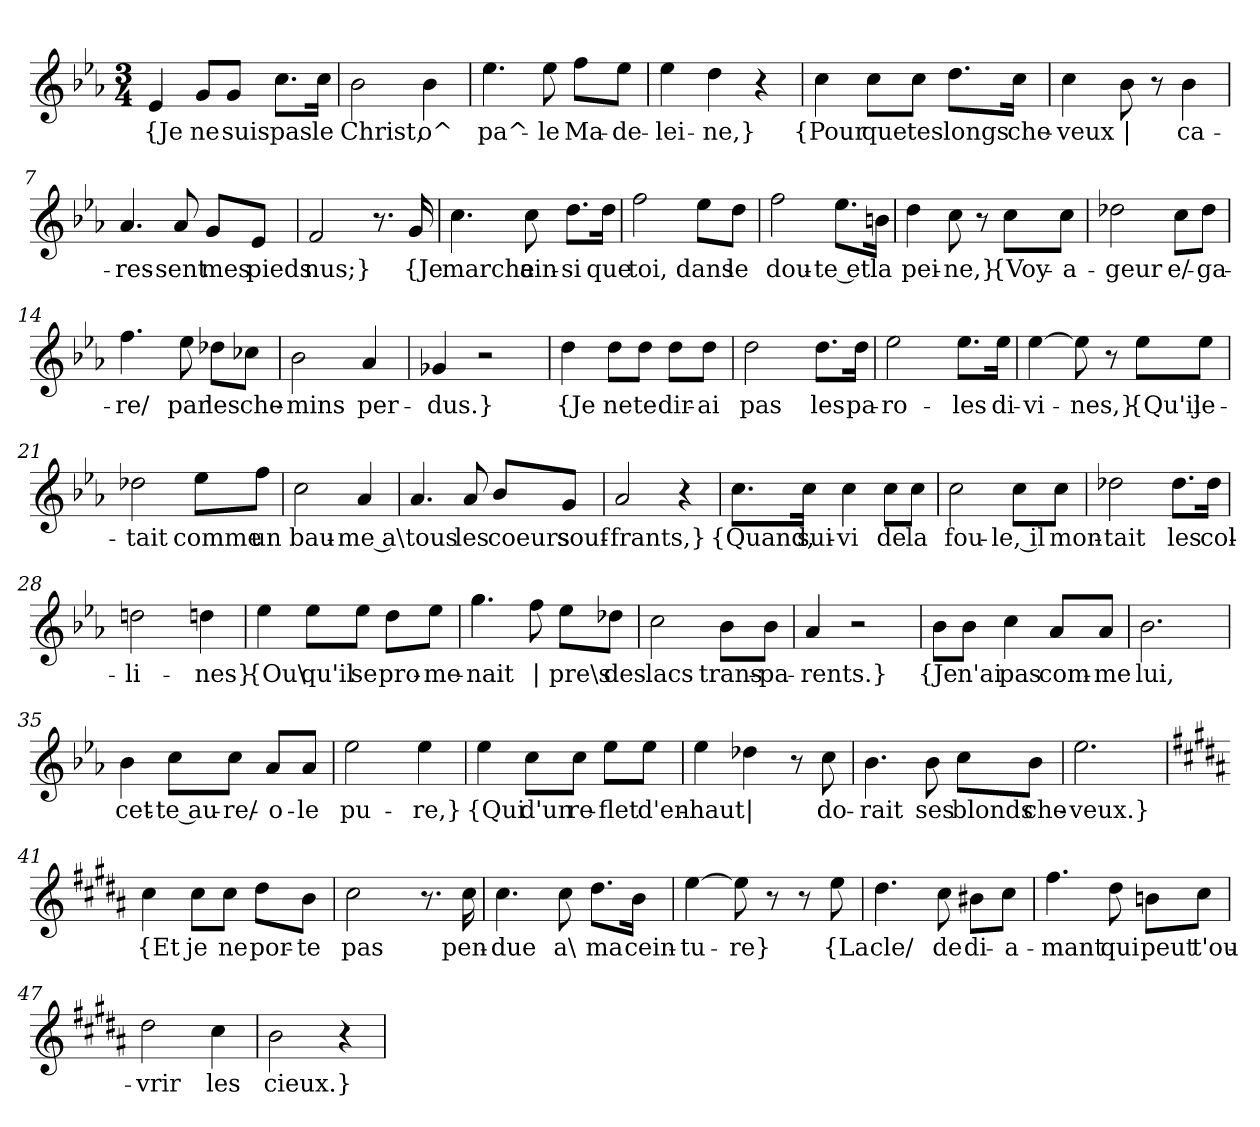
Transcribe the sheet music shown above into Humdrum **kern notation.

**kern	**text
*part1	*part1
*staff1	*staff1
*clefG2	*
*k[b-e-a-]	*
*M3/4	*
=1	=1
!	!LO:LY:b
4e-/	{Je
!	!LO:LY:b
8g/L	ne
!	!LO:LY:b
8g/J	suis
!	!LO:LY:b
8.cc\L	pas
!	!LO:LY:b
16cc\Jk	le
=2	=2
!	!LO:LY:b
2b-\	Christ,
!	!LO:LY:b
4b-\	o^
=3	=3
!	!LO:LY:b
4.ee-\	pa^-
!	!LO:LY:b
8ee-\	-le
!	!LO:LY:b
8ff\L	Ma-
!	!LO:LY:b
8ee-\J	-de-
=4	=4
!	!LO:LY:b
4ee-\	-lei-
!	!LO:LY:b
4dd\	-ne,}
4r	.
=5	=5
!	!LO:LY:b
4cc\	{Pour
!	!LO:LY:b
8cc\L	que
!	!LO:LY:b
8cc\J	tes
!	!LO:LY:b
8.dd\L	longs
!	!LO:LY:b
16cc\Jk	che-
=6	=6
!	!LO:LY:b
4cc\	-veux
!	!LO:LY:b
8b-\	|
8r	.
!	!LO:LY:b
4b-\	ca-
!!LO:LB:g=z
=7	=7
!	!LO:LY:b
4.a-/	-res-
!	!LO:LY:b
8a-/	-sent
!	!LO:LY:b
8g/L	mes
!	!LO:LY:b
8e-/J	pieds
=8	=8
!	!LO:LY:b
2f/	nus;}
8.r	.
!	!LO:LY:b
16g/	{Je
=9	=9
!	!LO:LY:b
4.cc\	marche
!	!LO:LY:b
8cc\	ain-
!	!LO:LY:b
8.dd\L	-si
!	!LO:LY:b
16dd\Jk	que
=10	=10
!	!LO:LY:b
2ff\	toi,
!	!LO:LY:b
8ee-\L	dans
!	!LO:LY:b
8dd\J	le
=11	=11
!	!LO:LY:b
2ff\	dou-
!	!LO:LY:b
8.ee-\L	-te et
!	!LO:LY:b
16bn\Jk	la
=12	=12
!	!LO:LY:b
4dd\	pei-
!	!LO:LY:b
8cc\	-ne,}
8r	.
!	!LO:LY:b
8cc\L	{Voy-
!	!LO:LY:b
8cc\J	-a-
!!LO:LB:g=z
=13	=13
!	!LO:LY:b
2dd-X\	-geur
!	!LO:LY:b
8cc\L	e/-
!	!LO:LY:b
8dd-\J	-ga-
=14	=14
!	!LO:LY:b
4.ff\	-re/
!	!LO:LY:b
8ee-\	par
!	!LO:LY:b
8dd-X\L	les
!	!LO:LY:b
8cc-X\J	che-
=15	=15
!	!LO:LY:b
2b-\	-mins
!	!LO:LY:b
4a-/	per-
=16	=16
!	!LO:LY:b
4g-X/	-dus.}
2r	.
=17	=17
!	!LO:LY:b
4dd\	{Je
!	!LO:LY:b
8dd\L	ne
!	!LO:LY:b
8dd\J	te
!	!LO:LY:b
8dd\L	dir-
!	!LO:LY:b
8dd\J	-ai
=18	=18
!	!LO:LY:b
2dd\	pas
!	!LO:LY:b
8.dd\L	les
!	!LO:LY:b
16dd\Jk	pa-
=19	=19
!	!LO:LY:b
2ee-\	-ro-
!	!LO:LY:b
8.ee-\L	-les
!	!LO:LY:b
16ee-\Jk	di-
!!LO:LB:g=z
=20	=20
!	!LO:LY:b
[4ee-\	-vi-
!	!LO:LY:b
8ee-\]	-nes,}
8r	.
!	!LO:LY:b
8ee-\L	{Qu'il
!	!LO:LY:b
8ee-\J	je-
=21	=21
!	!LO:LY:b
2dd-X\	-tait
!	!LO:LY:b
8ee-\L	comme
!	!LO:LY:b
8ff\J	un
=22	=22
!	!LO:LY:b
2cc\	bau-
!	!LO:LY:b
4a-/	-me a\
=23	=23
!	!LO:LY:b
4.a-/	tous
!	!LO:LY:b
8a-/	les
!	!LO:LY:b
8b-/L	coeurs
!	!LO:LY:b
8g/J	souf-
=24	=24
!	!LO:LY:b
2a-/	-frants,}
4r	.
!!LO:LB:g=z
=25	=25
!	!LO:LY:b
8.cc\L	{Quand,
!	!LO:LY:b
16cc\Jk	sui-
!	!LO:LY:b
4cc\	-vi
!	!LO:LY:b
8cc\L	de
!	!LO:LY:b
8cc\J	la
=26	=26
!	!LO:LY:b
2cc\	fou-
!	!LO:LY:b
8cc\L	-le, il
!	!LO:LY:b
8cc\J	mon-
=27	=27
!	!LO:LY:b
2dd-X\	-tait
!	!LO:LY:b
8.dd-\L	les
!	!LO:LY:b
16dd-\Jk	col-
=28	=28
!	!LO:LY:b
2ddn\	-li-
!	!LO:LY:b
4ddn\	-nes}
=29	=29
!	!LO:LY:b
4ee-\	{Ou\
!	!LO:LY:b
8ee-\L	qu'il
!	!LO:LY:b
8ee-\J	se
!	!LO:LY:b
8dd\L	pro-
!	!LO:LY:b
8ee-\J	-me-
=30	=30
!	!LO:LY:b
4.gg\	-nait
!	!LO:LY:b
8ff\	|
!	!LO:LY:b
8ee-\L	pre\s
!	!LO:LY:b
8dd-X\J	des
!!LO:LB:g=z
=31	=31
!	!LO:LY:b
2cc\	lacs
!	!LO:LY:b
8b-\L	trans-
!	!LO:LY:b
8b-\J	-pa-
=32	=32
!	!LO:LY:b
4a-/	-rents.}
2r	.
=33	=33
!	!LO:LY:b
8b-\L	{Je
!	!LO:LY:b
8b-\J	n'ai
!	!LO:LY:b
4cc\	pas
!	!LO:LY:b
8a-/L	com-
!	!LO:LY:b
8a-/J	-me
=34	=34
!	!LO:LY:b
2.b-\	lui,
=35	=35
!	!LO:LY:b
4b-\	cet-
!	!LO:LY:b
8cc\L	-te au-
!	!LO:LY:b
8cc\J	-re/-
!	!LO:LY:b
8a-/L	-o-
!	!LO:LY:b
8a-/J	-le
=36	=36
!	!LO:LY:b
2ee-\	pu-
!	!LO:LY:b
4ee-\	-re,}
!!LO:LB:g=z
=37	=37
!	!LO:LY:b
4ee-\	{Qui
!	!LO:LY:b
8cc\L	d'un
!	!LO:LY:b
8cc\J	re-
!	!LO:LY:b
8ee-\L	-flet
!	!LO:LY:b
8ee-\J	d'en-
=38	=38
!	!LO:LY:b
4ee-\	haut
!	!LO:LY:b
4dd-X\	|
8r	.
!	!LO:LY:b
8cc\	do-
=39	=39
!	!LO:LY:b
4.b-\	-rait
!	!LO:LY:b
8b-\	ses
!	!LO:LY:b
8cc\L	blonds
!	!LO:LY:b
8b-\J	che-
=40	=40
!	!LO:LY:b
2.ee-\	-veux.}
=41	=41
*k[f#c#g#d#a#]	*
!	!LO:LY:b
4cc#\	{Et
!	!LO:LY:b
8cc#\L	je
!	!LO:LY:b
8cc#\J	ne
!	!LO:LY:b
8dd#\L	por-
!	!LO:LY:b
8b\J	-te
=42	=42
!	!LO:LY:b
2cc#\	pas
8.r	.
!	!LO:LY:b
16cc#\	pen-
!!LO:LB:g=z
=43	=43
!	!LO:LY:b
4.cc#\	-due
!	!LO:LY:b
8cc#\	a\
!	!LO:LY:b
8.dd#\L	ma
!	!LO:LY:b
16b\Jk	cein-
=44	=44
!	!LO:LY:b
[4ee\	-tu-
!	!LO:LY:b
8ee\]	-re}
8r	.
8r	.
!	!LO:LY:b
8ee\	{La
=45	=45
!	!LO:LY:b
4.dd#\	cle/
!	!LO:LY:b
8cc#\	de
!	!LO:LY:b
8b#X\L	di-
!	!LO:LY:b
8cc#\J	-a-
=46	=46
!	!LO:LY:b
4.ff#\	-mant
!	!LO:LY:b
8dd#\	qui
!	!LO:LY:b
8bn\L	peut
!	!LO:LY:b
8cc#\J	t'ou-
=47	=47
!	!LO:LY:b
2dd#\	-vrir
!	!LO:LY:b
4cc#\	les
=48	=48
!	!LO:LY:b
2b\	cieux.}
4r	.
=	=
*-	*-
